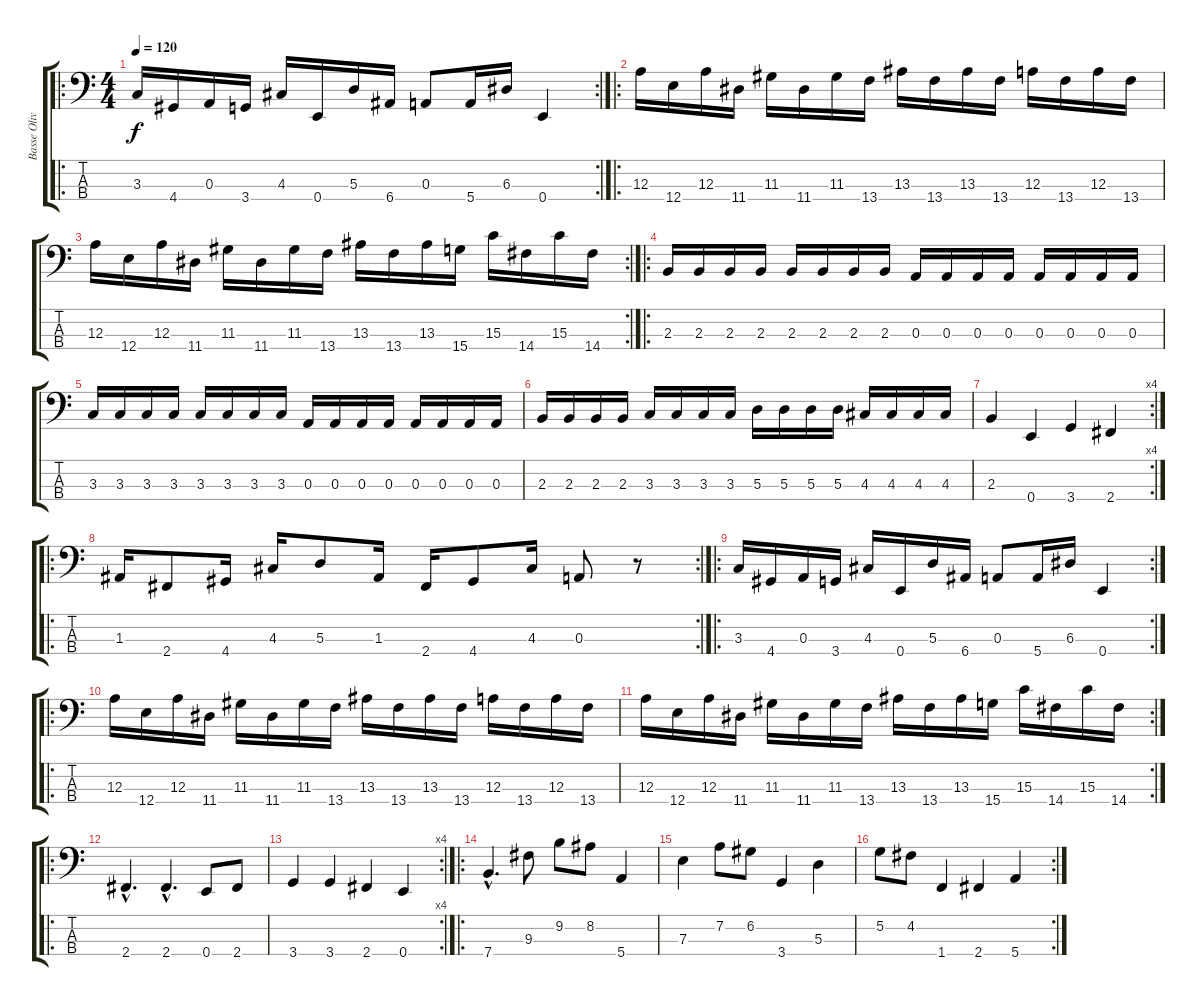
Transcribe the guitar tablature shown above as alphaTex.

\track ("Basse Olivier" "Basse Oliv") {instrument electricbassfinger}
\staff {score tabs}
\tuning (G2 D2 A1 E1) {hide}
\ro
\rc 2
\ts (4 4)
\tempo 120
\clef f4
\ks c
3.3.16{dy f} 4.4.16 0.3.16 3.4.16 4.3.16 0.4.16 5.3.16 6.4.16 0.3.8 5.4.16 6.3.16 0.4.4 |
\ro
12.3.16 12.4.16 12.3.16 11.4.16 11.3.16 11.4.16 11.3.16 13.4.16 13.3.16 13.4.16 13.3.16 13.4.16 12.3.16 13.4.16 12.3.16 13.4.16 |
\rc 2
12.3.16 12.4.16 12.3.16 11.4.16 11.3.16 11.4.16 11.3.16 13.4.16 13.3.16 13.4.16 13.3.16 15.4.16 15.3.16 14.4.16 15.3.16 14.4.16 |
\ro
2.3.16 2.3.16 2.3.16 2.3.16 2.3.16 2.3.16 2.3.16 2.3.16 0.3.16 0.3.16 0.3.16 0.3.16 0.3.16 0.3.16 0.3.16 0.3.16 |
3.3.16 3.3.16 3.3.16 3.3.16 3.3.16 3.3.16 3.3.16 3.3.16 0.3.16 0.3.16 0.3.16 0.3.16 0.3.16 0.3.16 0.3.16 0.3.16 |
2.3.16 2.3.16 2.3.16 2.3.16 3.3.16 3.3.16 3.3.16 3.3.16 5.3.16 5.3.16 5.3.16 5.3.16 4.3.16 4.3.16 4.3.16 4.3.16 |
\rc 4
2.3.4 0.4.4 3.4.4 2.4.4 |
\ro
\rc 2
1.3.16 2.4.8 4.4.16 4.3.16 5.3.8 1.3.16 2.4.16 4.4.8 4.3.16 0.3.8 r.8 |
\ro
\rc 2
3.3.16 4.4.16 0.3.16 3.4.16 4.3.16 0.4.16 5.3.16 6.4.16 0.3.8 5.4.16 6.3.16 0.4.4 |
\ro
12.3.16 12.4.16 12.3.16 11.4.16 11.3.16 11.4.16 11.3.16 13.4.16 13.3.16 13.4.16 13.3.16 13.4.16 12.3.16 13.4.16 12.3.16 13.4.16 |
\rc 2
12.3.16 12.4.16 12.3.16 11.4.16 11.3.16 11.4.16 11.3.16 13.4.16 13.3.16 13.4.16 13.3.16 15.4.16 15.3.16 14.4.16 15.3.16 14.4.16 |
\ro
2.4{hac}.4{d} 2.4{hac}.4{d} 0.4.8 2.4.8 |
\rc 4
3.4.4 3.4.4 2.4.4 0.4.4 |
\ro
7.4{hac}.4{d} 9.3.8 9.2.8 8.2.8 5.4.4 |
7.3.4 7.2.8 6.2.8 3.4.4 5.3.4 |
\rc 2
5.2.8 4.2.8 1.4.4 2.4.4 5.4.4
